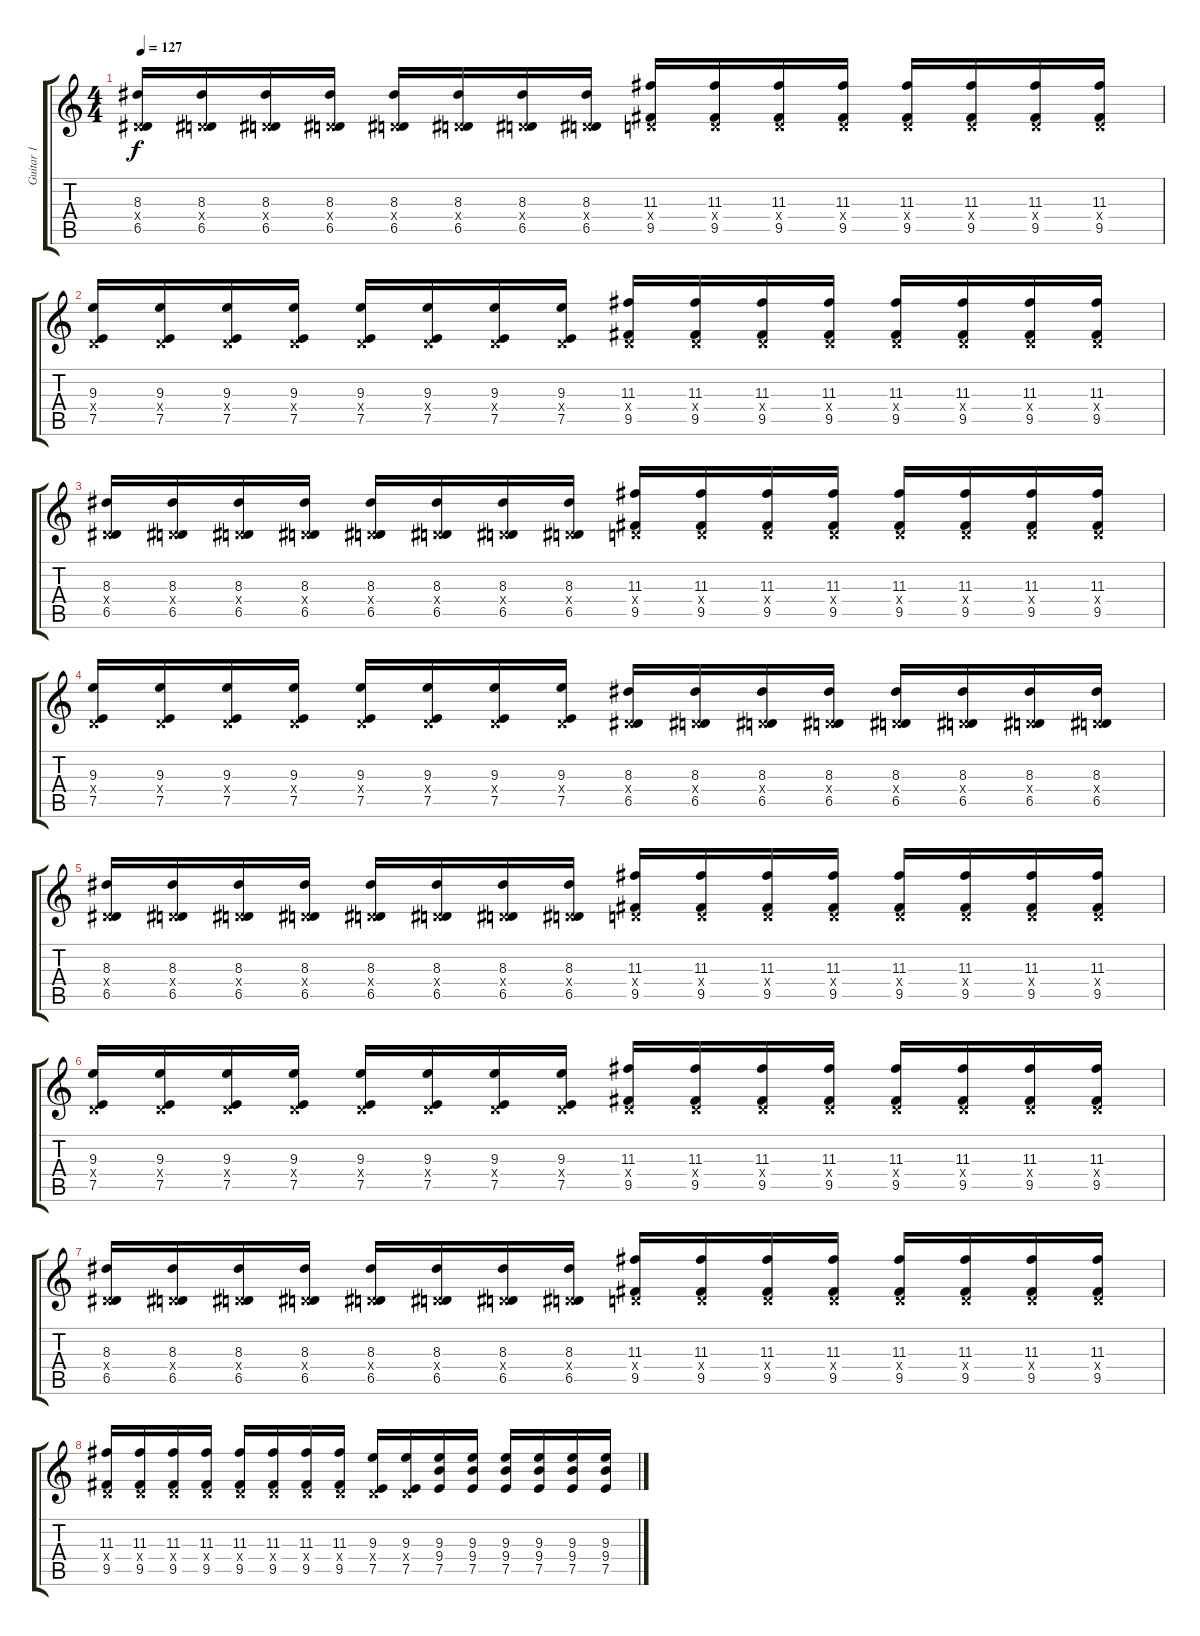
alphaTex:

\track ("Guitar 1" "Guitar 1") {instrument electricguitarmuted}
\staff {score tabs}
\tuning (E4 B3 G3 D3 A2 E2) {hide}
\ts (4 4)
\tempo 127
\clef g2
\ks c
(8.3 0.4{x} 6.5).16{dy f volume 14 instrument distortionguitar} (8.3 0.4{x} 6.5).16 (8.3 0.4{x} 6.5).16 (8.3 0.4{x} 6.5).16 (8.3 0.4{x} 6.5).16 (8.3 0.4{x} 6.5).16 (8.3 0.4{x} 6.5).16 (8.3 0.4{x} 6.5).16 (11.3 0.4{x} 9.5).16 (11.3 0.4{x} 9.5).16 (11.3 0.4{x} 9.5).16 (11.3 0.4{x} 9.5).16 (11.3 0.4{x} 9.5).16 (11.3 0.4{x} 9.5).16 (11.3 0.4{x} 9.5).16 (11.3 0.4{x} 9.5).16 |
(9.3 0.4{x} 7.5).16{instrument distortionguitar} (9.3 0.4{x} 7.5).16 (9.3 0.4{x} 7.5).16 (9.3 0.4{x} 7.5).16 (9.3 0.4{x} 7.5).16 (9.3 0.4{x} 7.5).16 (9.3 0.4{x} 7.5).16 (9.3 0.4{x} 7.5).16 (11.3 0.4{x} 9.5).16 (11.3 0.4{x} 9.5).16 (11.3 0.4{x} 9.5).16 (11.3 0.4{x} 9.5).16 (11.3 0.4{x} 9.5).16 (11.3 0.4{x} 9.5).16 (11.3 0.4{x} 9.5).16 (11.3 0.4{x} 9.5).16 |
(8.3 0.4{x} 6.5).16{instrument distortionguitar} (8.3 0.4{x} 6.5).16 (8.3 0.4{x} 6.5).16 (8.3 0.4{x} 6.5).16 (8.3 0.4{x} 6.5).16 (8.3 0.4{x} 6.5).16 (8.3 0.4{x} 6.5).16 (8.3 0.4{x} 6.5).16 (11.3 0.4{x} 9.5).16 (11.3 0.4{x} 9.5).16 (11.3 0.4{x} 9.5).16 (11.3 0.4{x} 9.5).16 (11.3 0.4{x} 9.5).16 (11.3 0.4{x} 9.5).16 (11.3 0.4{x} 9.5).16 (11.3 0.4{x} 9.5).16 |
(9.3 0.4{x} 7.5).16{instrument distortionguitar} (9.3 0.4{x} 7.5).16 (9.3 0.4{x} 7.5).16 (9.3 0.4{x} 7.5).16 (9.3 0.4{x} 7.5).16 (9.3 0.4{x} 7.5).16 (9.3 0.4{x} 7.5).16 (9.3 0.4{x} 7.5).16 (8.3 0.4{x} 6.5).16 (8.3 0.4{x} 6.5).16 (8.3 0.4{x} 6.5).16 (8.3 0.4{x} 6.5).16 (8.3 0.4{x} 6.5).16 (8.3 0.4{x} 6.5).16 (8.3 0.4{x} 6.5).16 (8.3 0.4{x} 6.5).16 |
(8.3 0.4{x} 6.5).16{instrument distortionguitar} (8.3 0.4{x} 6.5).16 (8.3 0.4{x} 6.5).16 (8.3 0.4{x} 6.5).16 (8.3 0.4{x} 6.5).16 (8.3 0.4{x} 6.5).16 (8.3 0.4{x} 6.5).16 (8.3 0.4{x} 6.5).16 (11.3 0.4{x} 9.5).16 (11.3 0.4{x} 9.5).16 (11.3 0.4{x} 9.5).16 (11.3 0.4{x} 9.5).16 (11.3 0.4{x} 9.5).16 (11.3 0.4{x} 9.5).16 (11.3 0.4{x} 9.5).16 (11.3 0.4{x} 9.5).16 |
(9.3 0.4{x} 7.5).16{instrument distortionguitar} (9.3 0.4{x} 7.5).16 (9.3 0.4{x} 7.5).16 (9.3 0.4{x} 7.5).16 (9.3 0.4{x} 7.5).16 (9.3 0.4{x} 7.5).16 (9.3 0.4{x} 7.5).16 (9.3 0.4{x} 7.5).16 (11.3 0.4{x} 9.5).16 (11.3 0.4{x} 9.5).16 (11.3 0.4{x} 9.5).16 (11.3 0.4{x} 9.5).16 (11.3 0.4{x} 9.5).16 (11.3 0.4{x} 9.5).16 (11.3 0.4{x} 9.5).16 (11.3 0.4{x} 9.5).16 |
(8.3 0.4{x} 6.5).16{instrument distortionguitar} (8.3 0.4{x} 6.5).16 (8.3 0.4{x} 6.5).16 (8.3 0.4{x} 6.5).16 (8.3 0.4{x} 6.5).16 (8.3 0.4{x} 6.5).16 (8.3 0.4{x} 6.5).16 (8.3 0.4{x} 6.5).16 (11.3 0.4{x} 9.5).16 (11.3 0.4{x} 9.5).16 (11.3 0.4{x} 9.5).16 (11.3 0.4{x} 9.5).16 (11.3 0.4{x} 9.5).16 (11.3 0.4{x} 9.5).16 (11.3 0.4{x} 9.5).16 (11.3 0.4{x} 9.5).16 |
(11.3 0.4{x} 9.5).16{instrument distortionguitar} (11.3 0.4{x} 9.5).16 (11.3 0.4{x} 9.5).16 (11.3 0.4{x} 9.5).16 (11.3 0.4{x} 9.5).16 (11.3 0.4{x} 9.5).16 (11.3 0.4{x} 9.5).16 (11.3 0.4{x} 9.5).16 (9.3 0.4{x} 7.5).16 (9.3 0.4{x} 7.5).16 (9.3 9.4 7.5).16 (9.3 9.4 7.5).16 (9.3 9.4 7.5).16 (9.3 9.4 7.5).16 (9.3 9.4 7.5).16 (9.3 9.4 7.5).16
